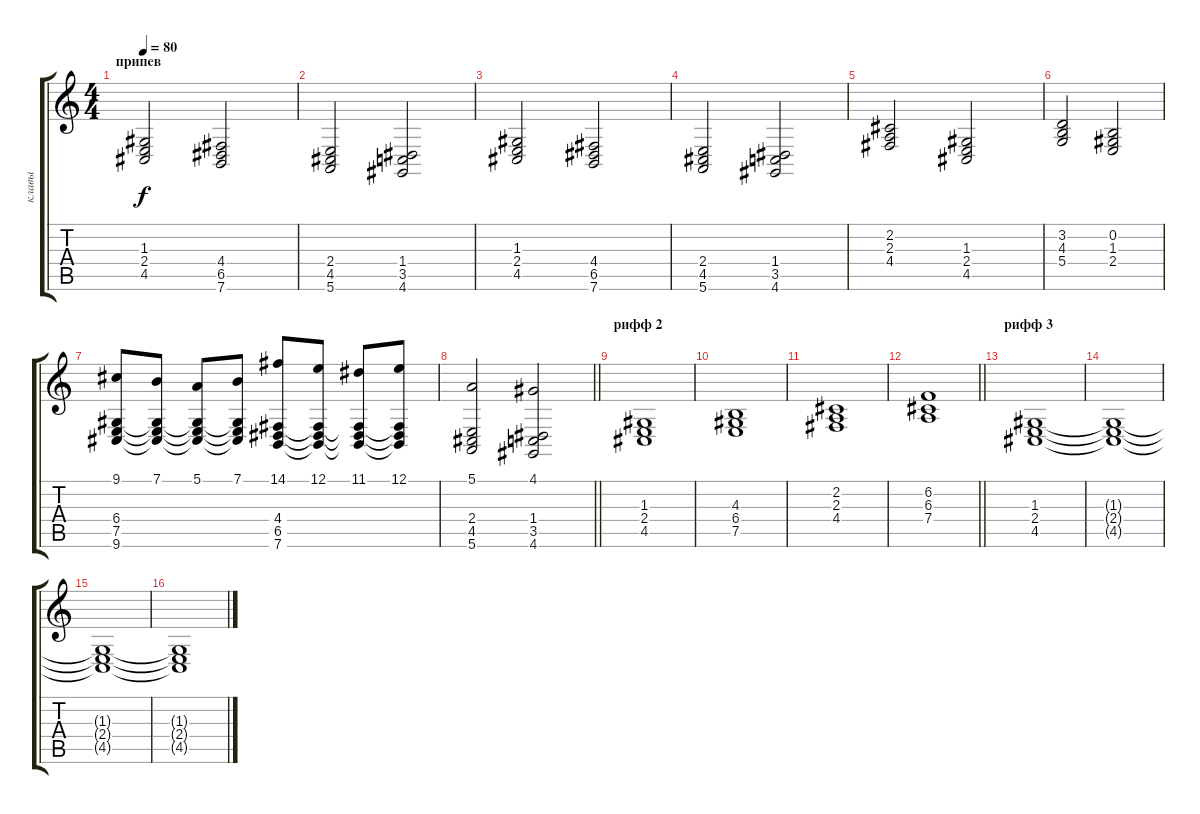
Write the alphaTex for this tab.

\track ("клавы" "клавы") {instrument tremolostrings}
\staff {score tabs}
\tuning (E4 B3 G3 D3 A2 E2) {hide}
\ts (4 4)
\section ("" "припев")
\tempo 80
\clef g2
\ks c
(1.3 2.4 4.5).2{dy f} (4.4 6.5 7.6).2 |
(2.4 4.5 5.6).2 (1.4 3.5 4.6).2 |
(1.3 2.4 4.5).2 (4.4 6.5 7.6).2 |
(2.4 4.5 5.6).2 (1.4 3.5 4.6).2 |
(2.2 2.3 4.4).2 (1.3 2.4 4.5).2 |
(3.2 4.3 5.4).2 (0.2 1.3 2.4).2 |
(9.1 6.4 7.5 9.6).8 (7.1 6.4{t} 7.5{t} 9.6{t}).8 (5.1 6.4{t} 7.5{t} 9.6{t}).8 (7.1 6.4{t} 7.5{t} 9.6{t}).8 (14.1 4.4 6.5 7.6).8 (12.1 4.4{t} 6.5{t} 7.6{t}).8 (11.1 4.4{t} 6.5{t} 7.6{t}).8 (12.1 4.4{t} 6.5{t} 7.6{t}).8 |
\barLineRight lightlight
(5.1 2.4 4.5 5.6).2 (4.1 1.4 3.5 4.6).2 |
\section ("" "рифф 2")
(1.3 2.4 4.5).1 |
(4.3 6.4 7.5).1 |
(2.2 2.3 4.4).1 |
\barLineRight lightlight
(6.2 6.3 7.4).1 |
\section ("" "рифф 3")
(1.3 2.4 4.5).1 |
(1.3{t} 2.4{t} 4.5{t}).1 |
(1.3{t} 2.4{t} 4.5{t}).1 |
(1.3{t} 2.4{t} 4.5{t}).1
